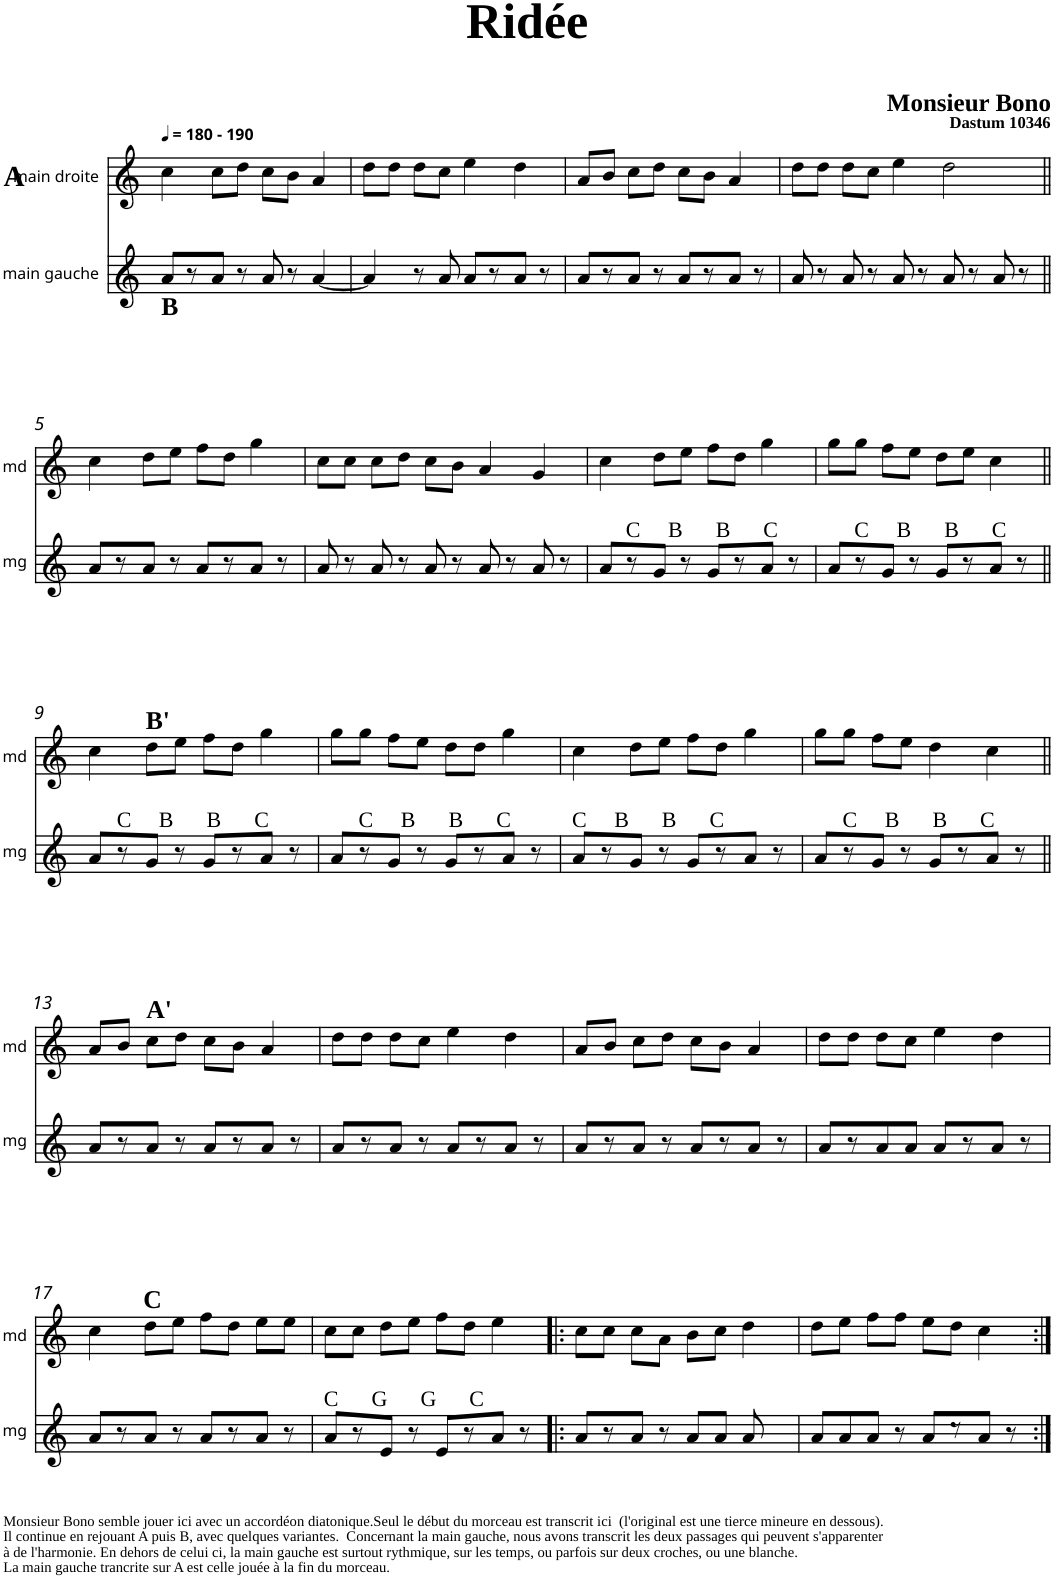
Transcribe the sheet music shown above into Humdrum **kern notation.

**kern	**kern
*part2	*part1
*staff2	*staff1
*I"main gauche	*I"main droite
*I'mg	*I'md
*clefG2	*clefG2
*k[]	*k[]
=1	=1
!	!LO:TX:a:B:t=- 190
!LO:TX:b:B:t=B	!
8Ra/L	4cc\
8r	.
8Ra/J	8cc\L
8r	8dd\J
8Ra/	8cc\L
8r	8b\J
[4Ra/	4a/
=2	=2
4Ra/]	8dd\L
.	8dd\J
8r	8dd\L
8Ra/	8cc\J
8Ra/L	4ee\
8r	.
8Ra/J	4dd\
8r	.
=3	=3
8Ra/L	8a/L
8r	8b/J
8Ra/J	8cc\L
8r	8dd\J
8Ra/L	8cc\L
8r	8b\J
8Ra/J	4a/
8r	.
=4	=4
8Ra/	8dd\L
8r	8dd\J
8Ra/	8dd\L
8r	8cc\J
8Ra/	4ee\
8r	.
8Ra/	[4dd\
8r	.
8Ra/	4ryy
8r	.
!!LO:LB:g=z
=5||	=5||
8Ra/L	4cc\
8r	.
8Ra/J	4dd\]
8r	.
8Ra/L	8dd\L
8r	8ee\J
8Ra/J	8ff\L
8r	8dd\J
4ryy	4gg\
=6	=6
8Ra/	8cc\L
8r	8cc\J
8Ra/	8cc\L
8r	8dd\J
8Ra/	8cc\L
8r	8b\J
8Ra/	4a/
8r	.
8Ra/	4g/
8r	.
=7	=7
8Ra/L	4cc\
!LO:TX:a:t=C     B      B      C	!
8r	.
8Rg/J	8dd\L
8r	8ee\J
8Rg/L	8ff\L
8r	8dd\J
8Ra/J	4gg\
8r	.
=8	=8
8Ra/L	8gg\L
!LO:TX:a:t=C     B      B      C	!
8r	8gg\J
8Rg/J	8ff\L
8r	8ee\J
8Rg/L	8dd\L
8r	8ee\J
8Ra/J	4cc\
8r	.
!!LO:LB:g=z
=9||	=9||
8Ra/L	4cc\
!LO:TX:a:t=C     B      B      C	!
8r	.
!	!LO:TX:a:B:t=B'
8Rg/J	8dd\L
8r	8ee\J
8Rg/L	8ff\L
8r	8dd\J
8Ra/J	4gg\
8r	.
=10	=10
8Ra/L	8gg\L
!LO:TX:a:t=C     B      B      C	!
8r	8gg\J
8Rg/J	8ff\L
8r	8ee\J
8Rg/L	8dd\L
8r	8dd\J
8Ra/J	4gg\
8r	.
=11	=11
!LO:TX:a:t=C     B      B      C	!
8Ra/L	4cc\
8r	.
8Rg/J	8dd\L
8r	8ee\J
8Rg/L	8ff\L
8r	8dd\J
8Ra/J	4gg\
8r	.
=12	=12
8Ra/L	8gg\L
!LO:TX:a:t=C     B      B      C	!
8r	8gg\J
8Rg/J	8ff\L
8r	8ee\J
8Rg/L	4dd\
8r	.
8Ra/J	4cc\
8r	.
!!LO:LB:g=z
=13||	=13||
8Ra/L	8a/L
8r	8b/J
!	!LO:TX:a:B:t=A'
8Ra/J	8cc\L
8r	8dd\J
8Ra/L	8cc\L
8r	8b\J
8Ra/J	4a/
8r	.
=14	=14
8Ra/L	8dd\L
8r	8dd\J
8Ra/J	8dd\L
8r	8cc\J
8Ra/L	4ee\
8r	.
8Ra/J	4dd\
8r	.
=15	=15
8Ra/L	8a/L
8r	8b/J
8Ra/J	8cc\L
8r	8dd\J
8Ra/L	8cc\L
8r	8b\J
8Ra/J	4a/
8r	.
=16	=16
8Ra/L	8dd\L
8r	8dd\J
8Ra/	8dd\L
8Ra/J	8cc\J
8Ra/L	4ee\
8r	.
8Ra/J	4dd\
8r	.
!!LO:LB:g=z
=17	=17
8Ra/L	4cc\
8r	.
!	!LO:TX:a:B:t=C
8Ra/J	8dd\L
8r	8ee\J
8Ra/L	8ff\L
8r	8dd\J
8Ra/J	8ee\L
8r	8ee\J
=18	=18
!LO:TX:a:t=C      G      G      C	!
8Ra/L	8cc\L
8r	8cc\J
8Re/J	8dd\L
8r	8ee\J
8Re/L	8ff\L
8r	8dd\J
8Ra/J	4ee\
8r	.
=19!|:	=19!|:
8Ra/L	8cc\L
8r	8cc\J
8Ra/J	8cc\L
8r	8a\J
8Ra/L	8b\L
8Ra/J	8cc\J
8Ra/	4dd\
8ryy	.
=20	=20
8Ra/L	8dd\L
8Ra/	8ee\J
8Ra/J	8ff\L
8r	8ff\J
8Ra/L	8ee\L
8rcc	8dd\J
8Ra/J	4cc\
8r	.
=:|!	=:|!
*-	*-
